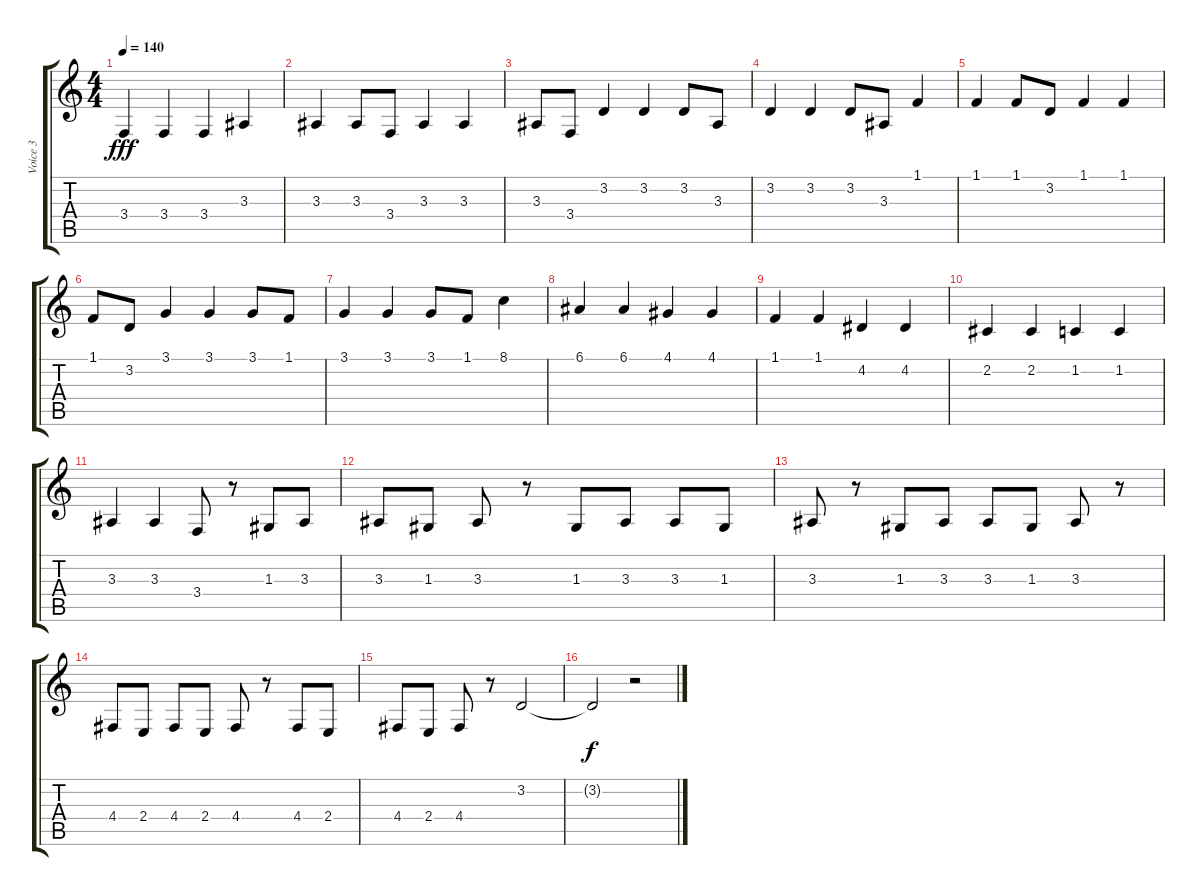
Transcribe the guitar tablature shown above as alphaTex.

\track ("Voice 3" "Voice 3") {instrument lead6voice}
\staff {score tabs}
\tuning (E4 B3 G3 D3 A2 D2) {hide}
\ts (4 4)
\tempo 140
\clef g2
\ks c
3.4.4{dy fff} 3.4.4 3.4.4 3.3.4 |
3.3.4 3.3.8 3.4.8 3.3.4 3.3.4 |
3.3.8 3.4.8 3.2.4 3.2.4 3.2.8 3.3.8 |
3.2.4 3.2.4 3.2.8 3.3.8 1.1.4 |
1.1.4 1.1.8 3.2.8 1.1.4 1.1.4 |
1.1.8 3.2.8 3.1.4 3.1.4 3.1.8 1.1.8 |
3.1.4 3.1.4 3.1.8 1.1.8 8.1.4 |
6.1.4 6.1.4 4.1.4 4.1.4 |
1.1.4 1.1.4 4.2.4 4.2.4 |
2.2.4 2.2.4 1.2.4 1.2.4 |
3.3.4 3.3.4 3.4.8 r.8 1.3.8 3.3.8 |
3.3.8 1.3.8 3.3.8 r.8 1.3.8 3.3.8 3.3.8 1.3.8 |
3.3.8 r.8 1.3.8 3.3.8 3.3.8 1.3.8 3.3.8 r.8 |
4.4.8 2.4.8 4.4.8 2.4.8 4.4.8 r.8 4.4.8 2.4.8 |
4.4.8 2.4.8 4.4.8 r.8 3.2.2 |
3.2{t}.2{dy f} r.2
